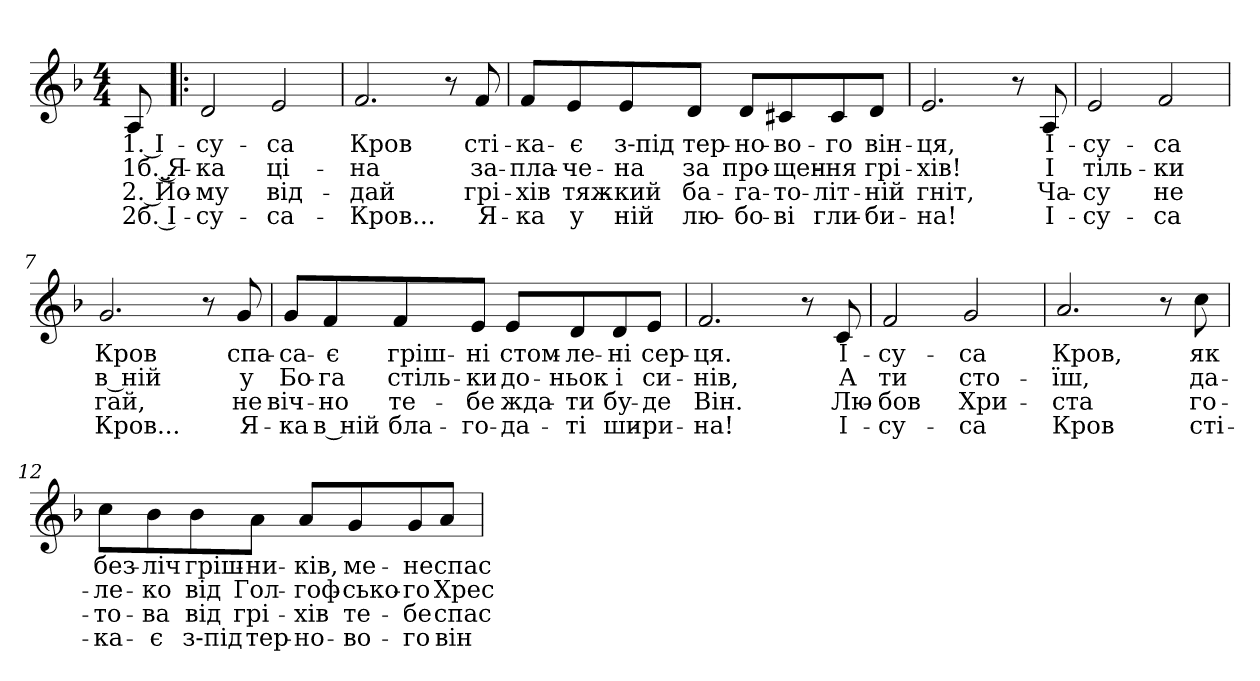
**kern	**text	**text	**text	**text
*part1	*part1	*part1	*part1	*part1
*staff1	*staff1	*staff1	*staff1	*staff1
!!LO:PB:g=z
*clefG2	*	*	*	*
*k[b-]	*	*	*	*
*F:	*	*	*	*
*M4/4	*	*	*	*
=1	=1	=1	=1	=1
!	!LO:LY:b:color=#000000	!LO:LY:b:color=#000000	!LO:LY:b:color=#000000	!LO:LY:b:color=#000000
8Ai/	1. І-	1б. Я-	2. Йо-	2б. І-
=2!|:	=2!|:	=2!|:	=2!|:	=2!|:
!	!LO:LY:b:color=#000000	!LO:LY:b:color=#000000	!LO:LY:b:color=#000000	!LO:LY:b:color=#000000
2di/	-су-	-ка	-му	-су-
!	!LO:LY:b:color=#000000	!LO:LY:b:color=#000000	!LO:LY:b:color=#000000	!LO:LY:b:color=#000000
2ei/	-са	ці-	від-	-са-
=3	=3	=3	=3	=3
!	!LO:LY:b:color=#000000	!LO:LY:b:color=#000000	!LO:LY:b:color=#000000	!LO:LY:b:color=#000000
2.fi/	Кров	-на	-дай	-Кров...
8r	.	.	.	.
!	!LO:LY:b:color=#000000	!LO:LY:b:color=#000000	!LO:LY:b:color=#000000	!LO:LY:b:color=#000000
8fi/	сті-	за-	грі-	Я-
=4	=4	=4	=4	=4
!	!LO:LY:b:color=#000000	!LO:LY:b:color=#000000	!LO:LY:b:color=#000000	!LO:LY:b:color=#000000
8fi/L	-ка-	-пла-	-хів	-ка
!	!LO:LY:b:color=#000000	!LO:LY:b:color=#000000	!LO:LY:b:color=#000000	!LO:LY:b:color=#000000
8ei/	-є	-че-	тяж-	у
!	!LO:LY:b:color=#000000	!LO:LY:b:color=#000000	!LO:LY:b:color=#000000	!LO:LY:b:color=#000000
8ei/	з-під	-на	-кий	ній
!	!LO:LY:b:color=#000000	!LO:LY:b:color=#000000	!LO:LY:b:color=#000000	!LO:LY:b:color=#000000
8di/J	тер-	за	ба-	лю-
!	!LO:LY:b:color=#000000	!LO:LY:b:color=#000000	!LO:LY:b:color=#000000	!LO:LY:b:color=#000000
8di/L	-но-	про-	-га-	-бо-
!	!LO:LY:b:color=#000000	!LO:LY:b:color=#000000	!LO:LY:b:color=#000000	!LO:LY:b:color=#000000
8c#Xi/	-во-	-щен-	-то-	-ві
!	!LO:LY:b:color=#000000	!LO:LY:b:color=#000000	!LO:LY:b:color=#000000	!LO:LY:b:color=#000000
8c#i/	-го	-ня	-літ-	гли-
!	!LO:LY:b:color=#000000	!LO:LY:b:color=#000000	!LO:LY:b:color=#000000	!LO:LY:b:color=#000000
8di/J	він-	грі-	-ній	-би-
=5	=5	=5	=5	=5
!	!LO:LY:b:color=#000000	!LO:LY:b:color=#000000	!LO:LY:b:color=#000000	!LO:LY:b:color=#000000
2.ei/	-ця,	-хів!	гніт,	-на!
8r	.	.	.	.
!	!LO:LY:b:color=#000000	!LO:LY:b:color=#000000	!LO:LY:b:color=#000000	!LO:LY:b:color=#000000
8Ai/	І-	І	Ча-	І-
!!LO:LB:g=z
=6	=6	=6	=6	=6
!	!LO:LY:b:color=#000000	!LO:LY:b:color=#000000	!LO:LY:b:color=#000000	!LO:LY:b:color=#000000
2ei/	-су-	тіль-	-су	-су-
!	!LO:LY:b:color=#000000	!LO:LY:b:color=#000000	!LO:LY:b:color=#000000	!LO:LY:b:color=#000000
2fi/	-са	-ки	не	-са
=7	=7	=7	=7	=7
!	!LO:LY:b:color=#000000	!LO:LY:b:color=#000000	!LO:LY:b:color=#000000	!LO:LY:b:color=#000000
2.gi/	Кров	в ній	гай,	Кров...
8r	.	.	.	.
!	!LO:LY:b:color=#000000	!LO:LY:b:color=#000000	!LO:LY:b:color=#000000	!LO:LY:b:color=#000000
8gi/	спа-	у	не	Я-
=8	=8	=8	=8	=8
!	!LO:LY:b:color=#000000	!LO:LY:b:color=#000000	!LO:LY:b:color=#000000	!LO:LY:b:color=#000000
8gi/L	-са-	Бо-	віч-	-ка
!	!LO:LY:b:color=#000000	!LO:LY:b:color=#000000	!LO:LY:b:color=#000000	!LO:LY:b:color=#000000
8fi/	-є	-га	-но	в ній
!	!LO:LY:b:color=#000000	!LO:LY:b:color=#000000	!LO:LY:b:color=#000000	!LO:LY:b:color=#000000
8fi/	гріш-	стіль-	те-	бла-
!	!LO:LY:b:color=#000000	!LO:LY:b:color=#000000	!LO:LY:b:color=#000000	!LO:LY:b:color=#000000
8ei/J	-ні	-ки	-бе	-го-
!	!LO:LY:b:color=#000000	!LO:LY:b:color=#000000	!LO:LY:b:color=#000000	!LO:LY:b:color=#000000
8ei/L	стом-	до-	жда-	-да-
!	!LO:LY:b:color=#000000	!LO:LY:b:color=#000000	!LO:LY:b:color=#000000	!LO:LY:b:color=#000000
8di/	-ле-	-ньок	-ти	-ті
!	!LO:LY:b:color=#000000	!LO:LY:b:color=#000000	!LO:LY:b:color=#000000	!LO:LY:b:color=#000000
8di/	-ні	і	бу-	ши-
!	!LO:LY:b:color=#000000	!LO:LY:b:color=#000000	!LO:LY:b:color=#000000	!LO:LY:b:color=#000000
8ei/J	сер-	си-	-де	-ри-
=9	=9	=9	=9	=9
!	!LO:LY:b:color=#000000	!LO:LY:b:color=#000000	!LO:LY:b:color=#000000	!LO:LY:b:color=#000000
2.fi/	-ця.	-нів,	Він.	-на!
8r	.	.	.	.
!	!LO:LY:b:color=#000000	!LO:LY:b:color=#000000	!LO:LY:b:color=#000000	!LO:LY:b:color=#000000
8ci/	І-	А	Лю-	І-
!!LO:LB:g=z
=10	=10	=10	=10	=10
!	!LO:LY:b:color=#000000	!LO:LY:b:color=#000000	!LO:LY:b:color=#000000	!LO:LY:b:color=#000000
2fi/	-су-	ти	-бов	-су-
!	!LO:LY:b:color=#000000	!LO:LY:b:color=#000000	!LO:LY:b:color=#000000	!LO:LY:b:color=#000000
2gi/	-са	сто-	Хри-	-са
=11	=11	=11	=11	=11
!	!LO:LY:b:color=#000000	!LO:LY:b:color=#000000	!LO:LY:b:color=#000000	!LO:LY:b:color=#000000
2.ai/	Кров,	-їш,	-ста	Кров
8r	.	.	.	.
!	!LO:LY:b:color=#000000	!LO:LY:b:color=#000000	!LO:LY:b:color=#000000	!LO:LY:b:color=#000000
8cci\	як	да-	го-	сті-
=12	=12	=12	=12	=12
!	!LO:LY:b:color=#000000	!LO:LY:b:color=#000000	!LO:LY:b:color=#000000	!LO:LY:b:color=#000000
8cci\L	без-	-ле-	-то-	-ка-
!	!LO:LY:b:color=#000000	!LO:LY:b:color=#000000	!LO:LY:b:color=#000000	!LO:LY:b:color=#000000
8b-i\	-ліч	-ко	-ва	-є
!	!LO:LY:b:color=#000000	!LO:LY:b:color=#000000	!LO:LY:b:color=#000000	!LO:LY:b:color=#000000
8b-i\	гріш-	від	від	з-під
!	!LO:LY:b:color=#000000	!LO:LY:b:color=#000000	!LO:LY:b:color=#000000	!LO:LY:b:color=#000000
8ai\J	-ни-	Гол-	грі-	тер-
!	!LO:LY:b:color=#000000	!LO:LY:b:color=#000000	!LO:LY:b:color=#000000	!LO:LY:b:color=#000000
8ai/L	-ків,	-гоф-	-хів	-но-
!	!LO:LY:b:color=#000000	!LO:LY:b:color=#000000	!LO:LY:b:color=#000000	!LO:LY:b:color=#000000
8gi/	ме-	-сько-	те-	-во-
!	!LO:LY:b:color=#000000	!LO:LY:b:color=#000000	!LO:LY:b:color=#000000	!LO:LY:b:color=#000000
8gi/	-не	-го	-бе	-го
!	!LO:LY:b:color=#000000	!LO:LY:b:color=#000000	!LO:LY:b:color=#000000	!LO:LY:b:color=#000000
8ai/J	спас-	Хрес-	спас-	він-
=	=	=	=	=
*-	*-	*-	*-	*-
